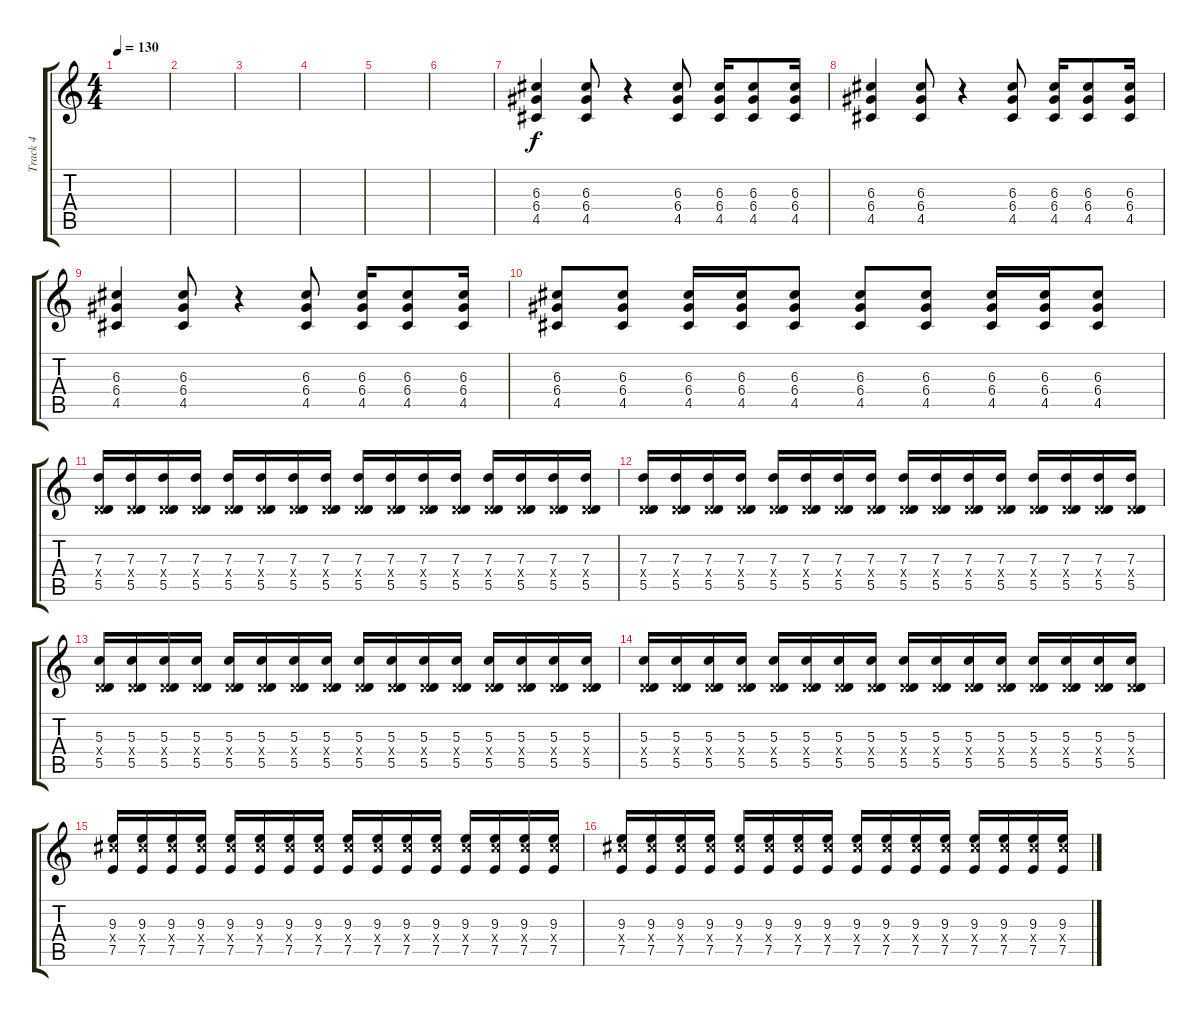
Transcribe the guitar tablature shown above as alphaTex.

\track ("Track 4" "Track 4") {instrument distortionguitar}
\staff {score tabs}
\tuning (E4 B3 G3 D3 A2 E2) {hide}
\ts (4 4)
\tempo 130
\clef g2
\ks c
|
|
|
|
|
|
(6.3 6.4 4.5).4 (6.3 6.4 4.5).8 r.4 (6.3 6.4 4.5).8 (6.3 6.4 4.5).16 (6.3 6.4 4.5).8 (6.3 6.4 4.5).16 |
(6.3 6.4 4.5).4 (6.3 6.4 4.5).8 r.4 (6.3 6.4 4.5).8 (6.3 6.4 4.5).16 (6.3 6.4 4.5).8 (6.3 6.4 4.5).16 |
(6.3 6.4 4.5).4 (6.3 6.4 4.5).8 r.4 (6.3 6.4 4.5).8 (6.3 6.4 4.5).16 (6.3 6.4 4.5).8 (6.3 6.4 4.5).16 |
(6.3 6.4 4.5).8 (6.3 6.4 4.5).8 (6.3 6.4 4.5).16 (6.3 6.4 4.5).16 (6.3 6.4 4.5).8 (6.3 6.4 4.5).8 (6.3 6.4 4.5).8 (6.3 6.4 4.5).16 (6.3 6.4 4.5).16 (6.3 6.4 4.5).8 |
(7.3 0.4{x} 5.5).16 (7.3 0.4{x} 5.5).16 (7.3 0.4{x} 5.5).16 (7.3 0.4{x} 5.5).16 (7.3 0.4{x} 5.5).16 (7.3 0.4{x} 5.5).16 (7.3 0.4{x} 5.5).16 (7.3 0.4{x} 5.5).16 (7.3 0.4{x} 5.5).16 (7.3 0.4{x} 5.5).16 (7.3 0.4{x} 5.5).16 (7.3 0.4{x} 5.5).16 (7.3 0.4{x} 5.5).16 (7.3 0.4{x} 5.5).16 (7.3 0.4{x} 5.5).16 (7.3 0.4{x} 5.5).16 |
(7.3 0.4{x} 5.5).16 (7.3 0.4{x} 5.5).16 (7.3 0.4{x} 5.5).16 (7.3 0.4{x} 5.5).16 (7.3 0.4{x} 5.5).16 (7.3 0.4{x} 5.5).16 (7.3 0.4{x} 5.5).16 (7.3 0.4{x} 5.5).16 (7.3 0.4{x} 5.5).16 (7.3 0.4{x} 5.5).16 (7.3 0.4{x} 5.5).16 (7.3 0.4{x} 5.5).16 (7.3 0.4{x} 5.5).16 (7.3 0.4{x} 5.5).16 (7.3 0.4{x} 5.5).16 (7.3 0.4{x} 5.5).16 |
(5.3 0.4{x} 5.5).16 (5.3 0.4{x} 5.5).16 (5.3 0.4{x} 5.5).16 (5.3 0.4{x} 5.5).16 (5.3 0.4{x} 5.5).16 (5.3 0.4{x} 5.5).16 (5.3 0.4{x} 5.5).16 (5.3 0.4{x} 5.5).16 (5.3 0.4{x} 5.5).16 (5.3 0.4{x} 5.5).16 (5.3 0.4{x} 5.5).16 (5.3 0.4{x} 5.5).16 (5.3 0.4{x} 5.5).16 (5.3 0.4{x} 5.5).16 (5.3 0.4{x} 5.5).16 (5.3 0.4{x} 5.5).16 |
(5.3 0.4{x} 5.5).16 (5.3 0.4{x} 5.5).16 (5.3 0.4{x} 5.5).16 (5.3 0.4{x} 5.5).16 (5.3 0.4{x} 5.5).16 (5.3 0.4{x} 5.5).16 (5.3 0.4{x} 5.5).16 (5.3 0.4{x} 5.5).16 (5.3 0.4{x} 5.5).16 (5.3 0.4{x} 5.5).16 (5.3 0.4{x} 5.5).16 (5.3 0.4{x} 5.5).16 (5.3 0.4{x} 5.5).16 (5.3 0.4{x} 5.5).16 (5.3 0.4{x} 5.5).16 (5.3 0.4{x} 5.5).16 |
(9.3 11.4{x} 7.5).16 (9.3 11.4{x} 7.5).16 (9.3 11.4{x} 7.5).16 (9.3 11.4{x} 7.5).16 (9.3 11.4{x} 7.5).16 (9.3 11.4{x} 7.5).16 (9.3 11.4{x} 7.5).16 (9.3 11.4{x} 7.5).16 (9.3 11.4{x} 7.5).16 (9.3 11.4{x} 7.5).16 (9.3 11.4{x} 7.5).16 (9.3 11.4{x} 7.5).16 (9.3 11.4{x} 7.5).16 (9.3 11.4{x} 7.5).16 (9.3 11.4{x} 7.5).16 (9.3 11.4{x} 7.5).16 |
(9.3 11.4{x} 7.5).16 (9.3 11.4{x} 7.5).16 (9.3 11.4{x} 7.5).16 (9.3 11.4{x} 7.5).16 (9.3 11.4{x} 7.5).16 (9.3 11.4{x} 7.5).16 (9.3 11.4{x} 7.5).16 (9.3 11.4{x} 7.5).16 (9.3 11.4{x} 7.5).16 (9.3 11.4{x} 7.5).16 (9.3 11.4{x} 7.5).16 (9.3 11.4{x} 7.5).16 (9.3 11.4{x} 7.5).16 (9.3 11.4{x} 7.5).16 (9.3 11.4{x} 7.5).16 (9.3 11.4{x} 7.5).16
